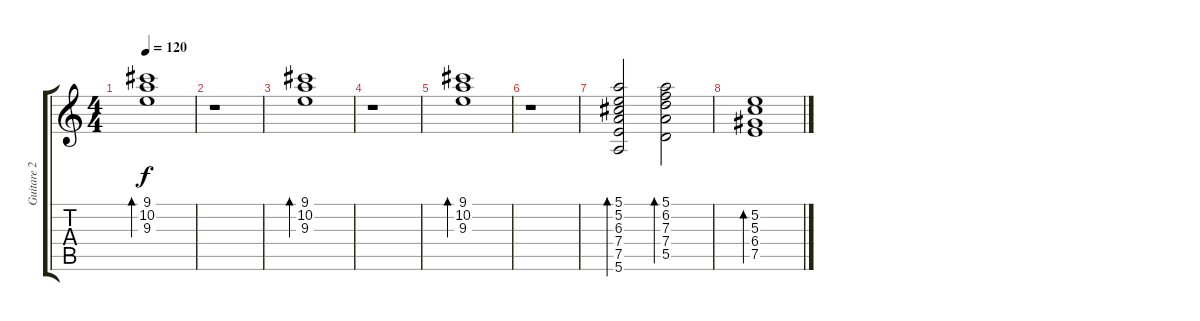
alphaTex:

\track ("Guitare 2" "Guitare 2") {instrument electricguitarclean}
\staff {score tabs}
\tuning (E4 B3 G3 D3 A2 E2) {hide}
\ts (4 4)
\tempo 120
\clef g2
\ks c
(9.1 10.2 9.3).1{bd 240 dy f} |
r.1 |
(9.1 10.2 9.3).1{bd 240} |
r.1 |
(9.1 10.2 9.3).1{bd 240} |
r.1 |
(5.1 5.2 6.3 7.4 7.5 5.6).2{bd 240 instrument overdrivenguitar} (5.1 6.2 7.3 7.4 5.5).2{bd 240} |
(5.2 5.3 6.4 7.5).1{bd 240}
